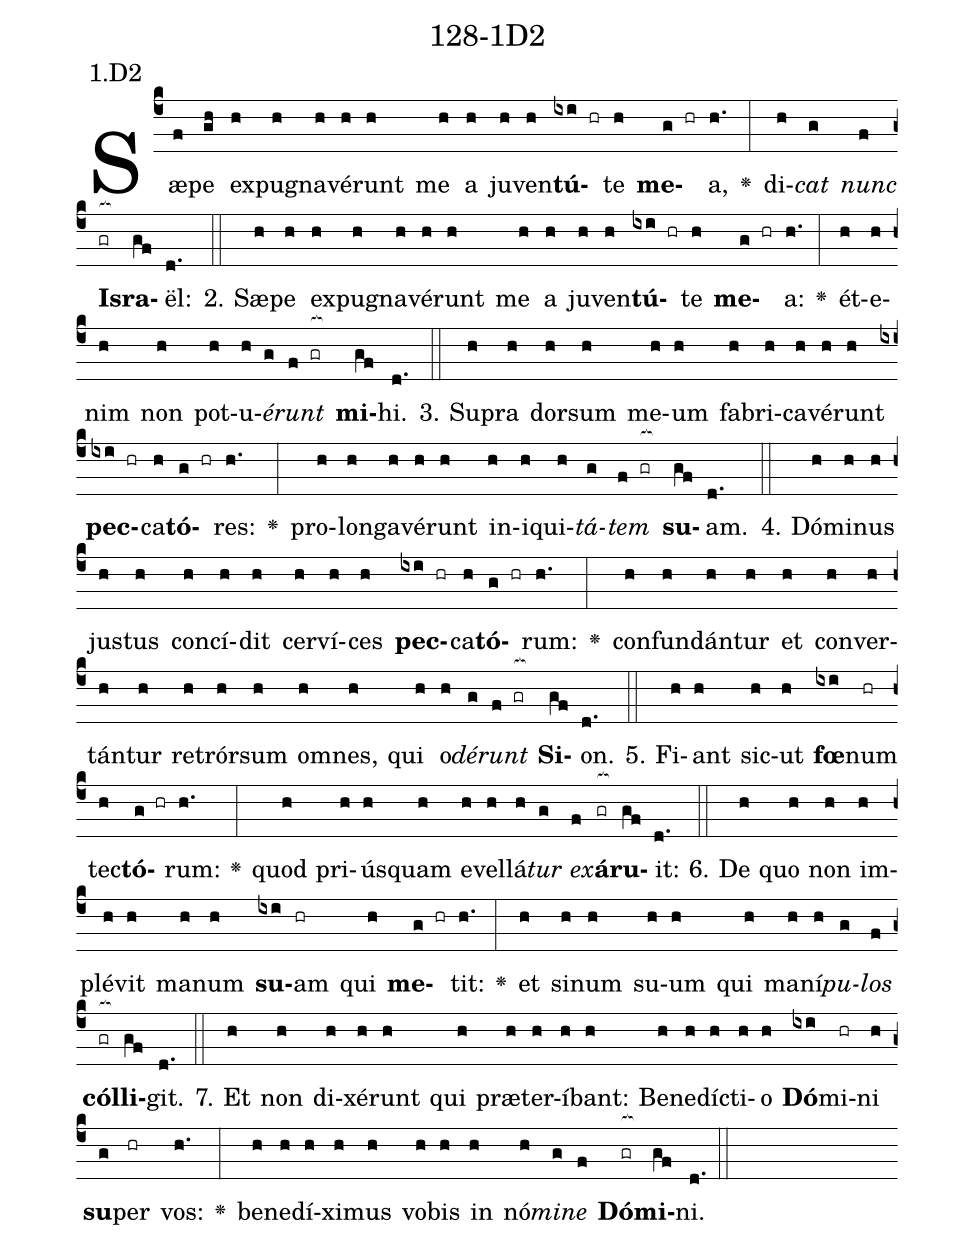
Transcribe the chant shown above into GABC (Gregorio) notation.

name: 128-1D2;
annotation: 1.D2;
%%
(c4)Sæ(f)pe(gh) ex(h)pu(h)gna(h)vé(h)runt(h) me(h) a(h) ju(h)ven(h)<b>tú</b>(ixi hr)te(h) <b>me</b>(g hr)a,(h.) <v>\greheightstar</v>(:) di(h)<i>cat</i>(g) <i>nunc</i>(f) <b>Is</b>(gr[ocb:1{])<b>ra</b>(gf[ocb:0}])ël:(d.) (::)
2. Sæ(h)pe(h) ex(h)pu(h)gna(h)vé(h)runt(h) me(h) a(h) ju(h)ven(h)<b>tú</b>(ixi hr)te(h) <b>me</b>(g hr)a:(h.) <v>\greheightstar</v>(:) ét(h)e(h)nim(h) non(h) pot(h)u(h)<i>é</i>(g)<i>runt</i>(f gr[ocb:1{]) <b>mi</b>(gf[ocb:0}])hi.(d.) (::)
3. Su(h)pra(h) dor(h)sum(h) me(h)um(h) fa(h)bri(h)ca(h)vé(h)runt(h) <b>pec</b>(ixi hr)ca(h)<b>tó</b>(g hr)res:(h.) <v>\greheightstar</v>(:) pro(h)lon(h)ga(h)vé(h)runt(h) in(h)i(h)qui(h)<i>tá</i>(g)<i>tem</i>(f gr[ocb:1{]) <b>su</b>(gf[ocb:0}])am.(d.) (::)
4. Dó(h)mi(h)nus(h) jus(h)tus(h) con(h)cí(h)dit(h) cer(h)ví(h)ces(h) <b>pec</b>(ixi hr)ca(h)<b>tó</b>(g hr)rum:(h.) <v>\greheightstar</v>(:) con(h)fun(h)dán(h)tur(h) et(h) con(h)ver(h)tán(h)tur(h) re(h)trór(h)sum(h) om(h)nes,(h) qui(h) o(h)<i>dé</i>(g)<i>runt</i>(f gr[ocb:1{]) <b>Si</b>(gf[ocb:0}])on.(d.) (::)
5. Fi(h)ant(h) sic(h)ut(h) <b>fœ</b>(ixi)num(hr) tec(h)<b>tó</b>(g hr)rum:(h.) <v>\greheightstar</v>(:) quod(h) pri(h)ús(h)quam(h) e(h)vel(h)lá(h)<i>tur</i>(g) <i>ex</i>(f)<b>á</b>(gr[ocb:1{])<b>ru</b>(gf[ocb:0}])it:(d.) (::)
6. De(h) quo(h) non(h) im(h)plé(h)vit(h) ma(h)num(h) <b>su</b>(ixi)am(hr) qui(h) <b>me</b>(g hr)tit:(h.) <v>\greheightstar</v>(:) et(h) si(h)num(h) su(h)um(h) qui(h) ma(h)ní(h)<i>pu</i>(g)<i>los</i>(f) <b>cól</b>(gr[ocb:1{])<b>li</b>(gf[ocb:0}])git.(d.) (::)
7. Et(h) non(h) di(h)xé(h)runt(h) qui(h) præ(h)ter(h)í(h)bant:(h) Be(h)ne(h)díc(h)ti(h)o(h) <b>Dó</b>(ixi)mi(hr)ni(h) <b>su</b>(g)per(hr) vos:(h.) <v>\greheightstar</v>(:) be(h)ne(h)dí(h)xi(h)mus(h) vo(h)bis(h) in(h) nó(h)<i>mi</i>(g)<i>ne</i>(f) <b>Dó</b>(gr[ocb:1{])<b>mi</b>(gf[ocb:0}])ni.(d.) (::)
